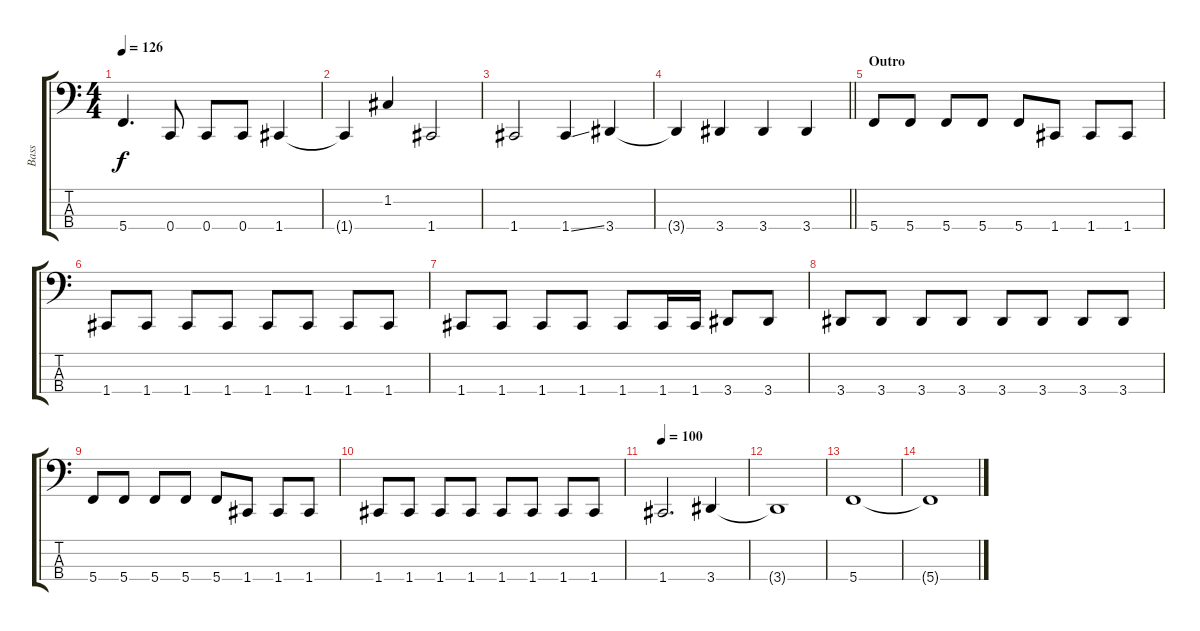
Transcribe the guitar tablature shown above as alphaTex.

\track ("Bass" "Bass") {instrument electricbasspick}
\staff {score tabs}
\tuning (F2 C2 G1 C1) {hide}
\ts (4 4)
\tempo 126
\clef f4
\ks c
5.4.4{d dy f} 0.4.8 0.4.8 0.4.8 1.4.4 |
1.4{t}.4 1.2.4 1.4.2 |
1.4.2 1.4{ss}.4 3.4.4 |
\barLineRight lightlight
3.4{t}.4 3.4.4 3.4.4 3.4.4 |
\section ("" "Outro")
5.4.8 5.4.8 5.4.8 5.4.8 5.4.8 1.4.8 1.4.8 1.4.8 |
1.4.8 1.4.8 1.4.8 1.4.8 1.4.8 1.4.8 1.4.8 1.4.8 |
1.4.8 1.4.8 1.4.8 1.4.8 1.4.8 1.4.16 1.4.16 3.4.8 3.4.8 |
3.4.8 3.4.8 3.4.8 3.4.8 3.4.8 3.4.8 3.4.8 3.4.8 |
5.4.8 5.4.8 5.4.8 5.4.8 5.4.8 1.4.8 1.4.8 1.4.8 |
1.4.8 1.4.8 1.4.8 1.4.8 1.4.8 1.4.8 1.4.8 1.4.8 |
\tempo 100
1.4.2{d} 3.4.4 |
3.4{t}.1 |
5.4.1 |
5.4{t}.1
